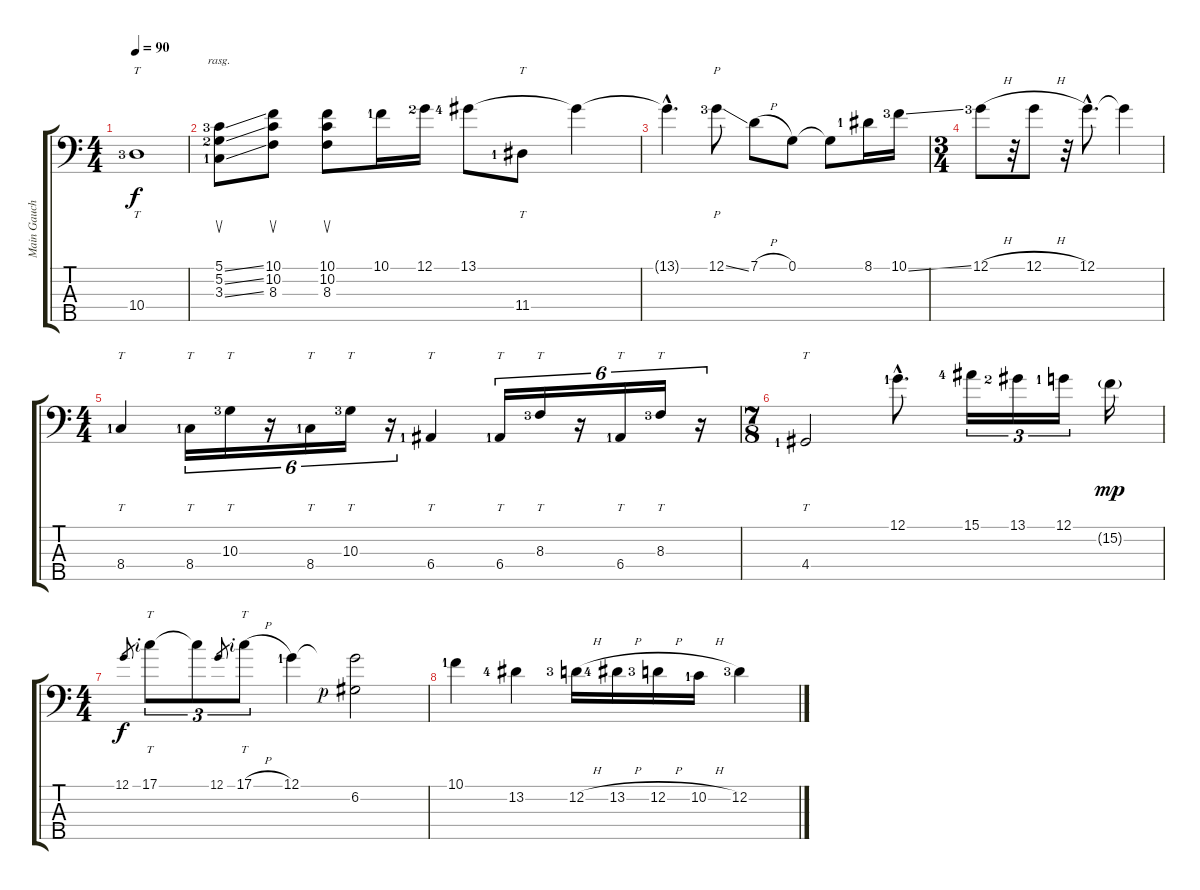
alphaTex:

\track ("Main Gauche" "Main Gauch") {instrument electricbassfinger}
\staff {score tabs}
\tuning (G2 D2 A1 E1 B0) {hide}
\ts (4 4)
\tempo 90
\clef f4
\ks c
10.4{lf 4}.1{tt dy f} |
(5.1{ss lf 4} 5.2{ss lf 3} 3.3{ss lf 2}).8{su rasg ii} (10.1 10.2 8.3).8{su} (10.1 10.2 8.3).8{su} 10.1{lf 2}.16 12.1{lf 3}.16 13.1{lf 5}.8 11.4{lf 2}.8{tt} 13.1{t}.4 |
13.1{hac t}.4{d} 12.1{ss lf 4}.8{p} 7.1{h}.8 0.1.8 0.1{t}.8 8.1{lf 2}.16 10.1{ss lf 4}.16 |
\ts (3 4)
12.1{h lf 4}.8 r.32 12.1{h}.8 r.32 12.1{hac}.8{d} 12.1{t}.4 |
\ts (4 4)
8.4{lf 2}.4{tt} 8.4{lf 2}.16{tt tu (6 4)} 10.3{lf 4}.16{tt tu (6 4)} r.16{tu (6 4)} 8.4{lf 2}.16{tt tu (6 4)} 10.3{lf 4}.16{tt tu (6 4)} r.16{tu (6 4)} 6.4{lf 2}.4{tt} 6.4{lf 2}.16{tt tu (6 4)} 8.3{lf 4}.16{tt tu (6 4)} r.16{tu (6 4)} 6.4{lf 2}.16{tt tu (6 4)} 8.3{lf 4}.16{tt tu (6 4)} r.16{tu (6 4)} |
\ts (7 8)
4.4{lf 2}.2{tt} 12.1{hac lf 2}.8{d} 15.1{lf 5}.16{tu (3 2)} 13.1{lf 3}.16{tu (3 2)} 12.1{lf 2}.16{tu (3 2)} 15.2{g}.16{dy mp} |
\ts (4 4)
12.1.8{gr dy f} 17.1{rf 2}.8{tt tu (3 2)} 17.1{t}.8{tu (3 2)} 12.1.8{gr} 17.1{h rf 2}.8{tt tu (3 2)} 12.1{lf 2}.4 (12.1{t} 6.2{rf 1}).2 |
10.1{lf 2}.4 13.2{lf 5}.4 12.2{h lf 4}.16 13.2{h lf 5}.16 12.2{h lf 4}.16 10.2{h lf 2}.16 12.2{lf 4}.4
